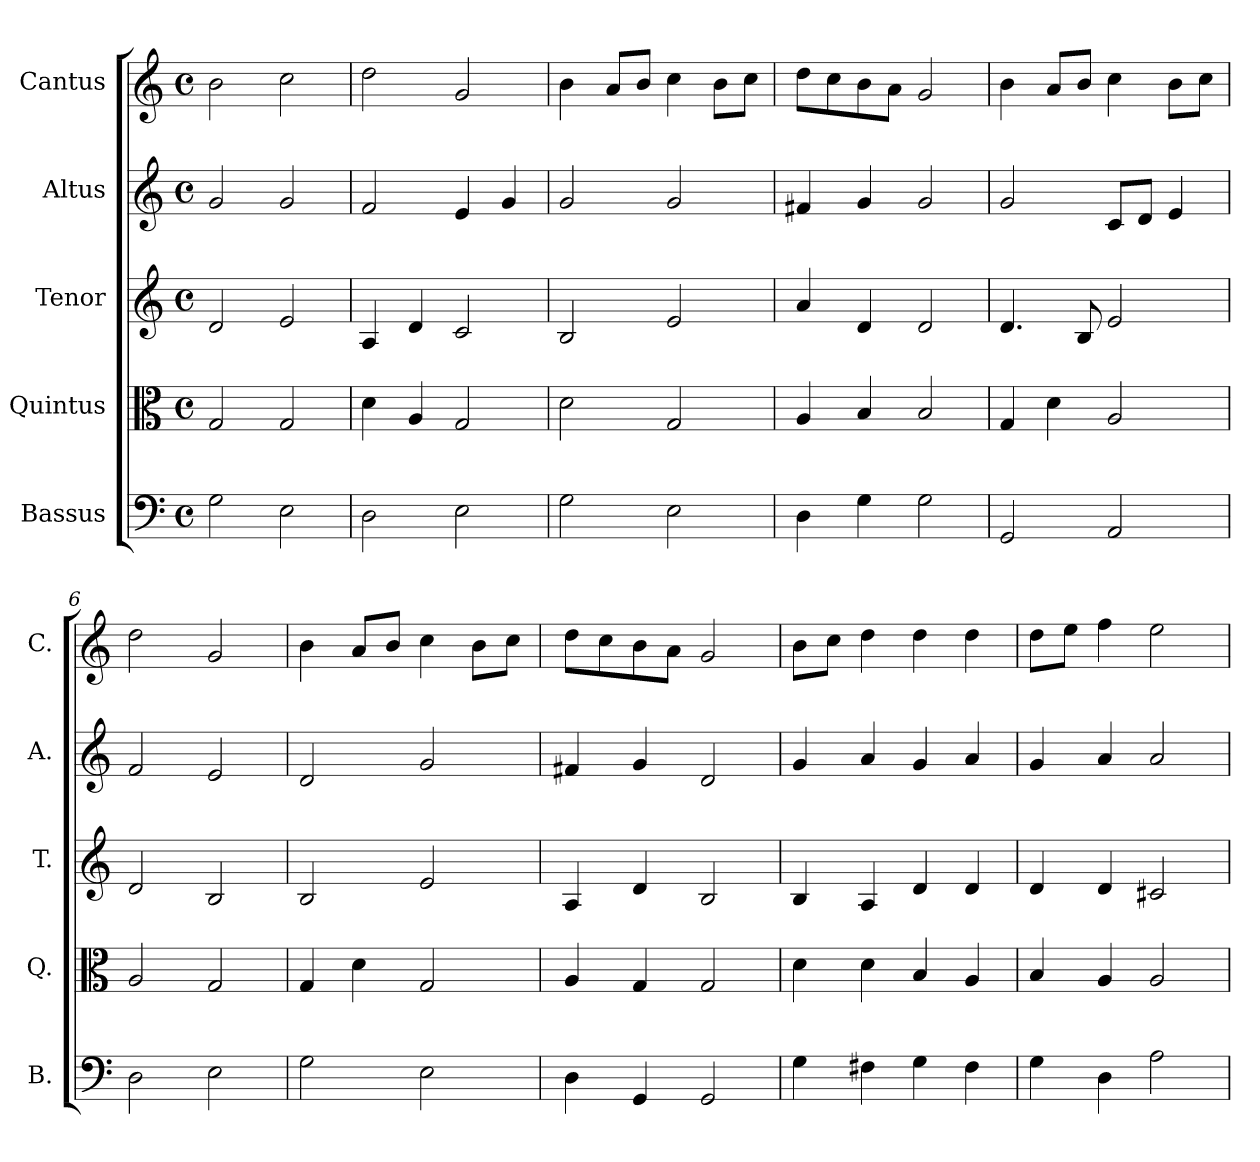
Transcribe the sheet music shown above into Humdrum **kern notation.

**kern	**kern	**kern	**kern	**kern
*part5	*part4	*part3	*part2	*part1
*staff5	*staff4	*staff3	*staff2	*staff1
*I"Bassus	*I"Quintus	*I"Tenor	*I"Altus	*I"Cantus
*I'B.	*I'Q.	*I'T.	*I'A.	*I'C.
*clefF4	*clefC3	*clefG2	*clefG2	*clefG2
*k[]	*k[]	*k[]	*k[]	*k[]
*M4/4	*M4/4	*M4/4	*M4/4	*M4/4
*met(c)	*met(c)	*met(c)	*met(c)	*met(c)
=1	=1	=1	=1	=1
2G\	2G/	2d/	2g/	2b\
2E\	2G/	2e/	2g/	2cc\
=2	=2	=2	=2	=2
2D\	4d\	4A/	2f/	2dd\
.	4A/	4d/	.	.
2E\	2G/	2c/	4e/	2g/
.	.	.	4g/	.
=3	=3	=3	=3	=3
2G\	2d\	2B/	2g/	4b\
.	.	.	.	8a/L
.	.	.	.	8b/J
2E\	2G/	2e/	2g/	4cc\
.	.	.	.	8b\L
.	.	.	.	8cc\J
=4	=4	=4	=4	=4
4D\	4A/	4a/	4f#X/	8dd\L
.	.	.	.	8cc\
4G\	4B/	4d/	4g/	8b\
.	.	.	.	8a\J
2G\	2B/	2d/	2g/	2g/
=5	=5	=5	=5	=5
2GG/	4G/	4.d/	2g/	4b\
.	4d\	.	.	8a/L
.	.	8B/	.	8b/J
2AA/	2A/	2e/	8c/L	4cc\
.	.	.	8d/J	.
.	.	.	4e/	8b\L
.	.	.	.	8cc\J
=6	=6	=6	=6	=6
2D\	2A/	2d/	2f/	2dd\
2E\	2G/	2B/	2e/	2g/
=7	=7	=7	=7	=7
2G\	4G/	2B/	2d/	4b\
.	4d\	.	.	8a/L
.	.	.	.	8b/J
2E\	2G/	2e/	2g/	4cc\
.	.	.	.	8b\L
.	.	.	.	8cc\J
=8	=8	=8	=8	=8
4D\	4A/	4A/	4f#X/	8dd\L
.	.	.	.	8cc\
4GG/	4G/	4d/	4g/	8b\
.	.	.	.	8a\J
2GG/	2G/	2B/	2d/	2g/
!!LO:LB:g=z
=9	=9	=9	=9	=9
4G\	4d\	4B/	4g/	8b\L
.	.	.	.	8cc\J
4F#X\	4d\	4A/	4a/	4dd\
4G\	4B/	4d/	4g/	4dd\
4F#\	4A/	4d/	4a/	4dd\
=10	=10	=10	=10	=10
4G\	4B/	4d/	4g/	8dd\L
.	.	.	.	8ee\J
4D\	4A/	4d/	4a/	4ff\
2A\	2A/	2c#X/	2a/	2ee\
=	=	=	=	=
*-	*-	*-	*-	*-
